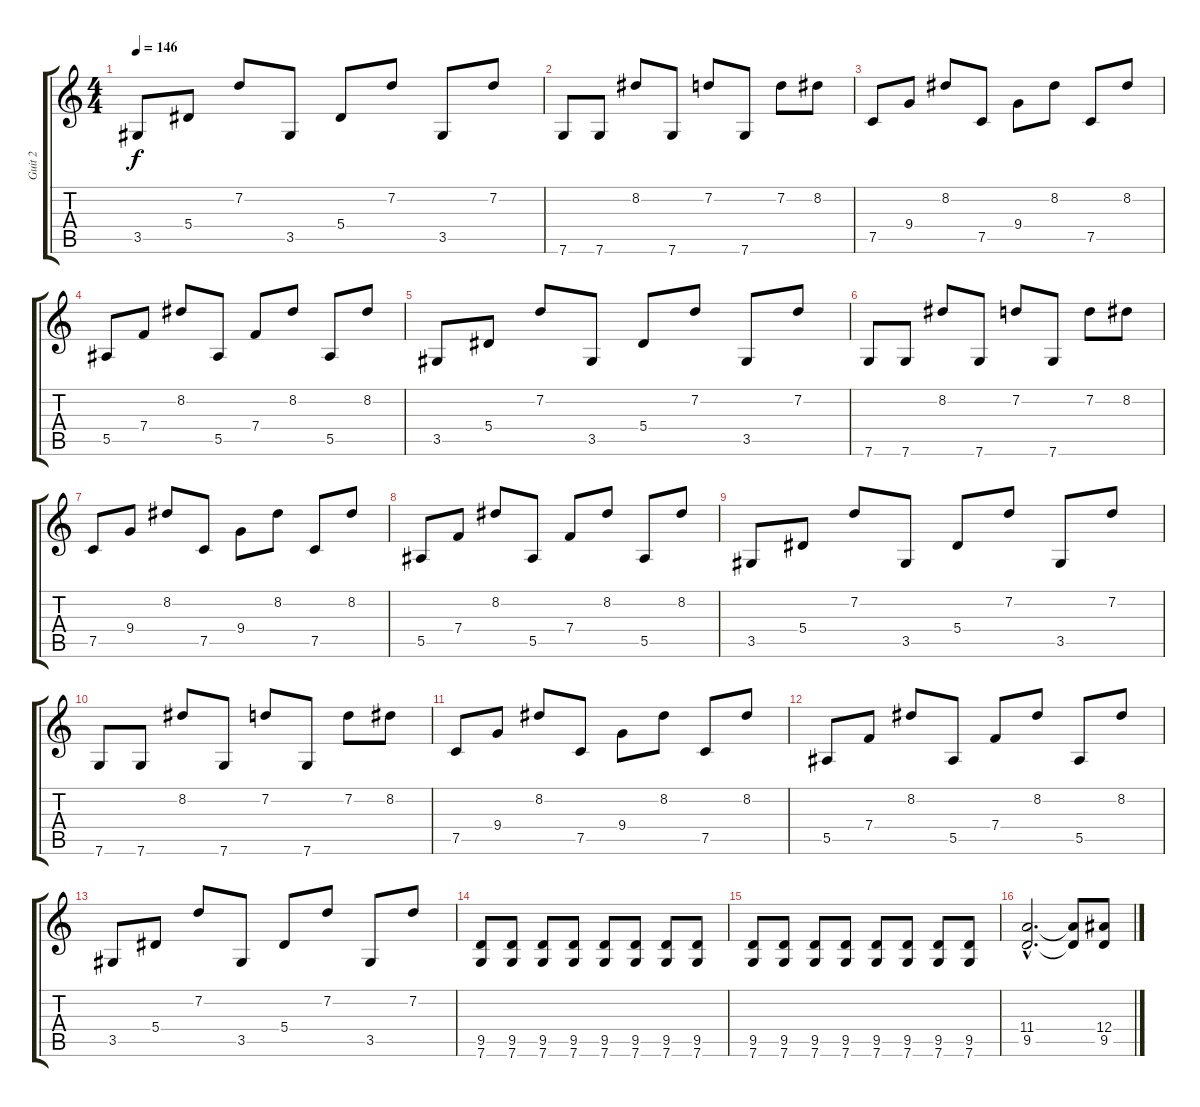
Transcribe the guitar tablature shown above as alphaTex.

\track ("Guit 2" "Guit 2") {instrument distortionguitar}
\staff {score tabs}
\tuning (C4 G3 Eb3 Bb2 F2 C2) {hide}
\ts (4 4)
\tempo 146
\clef g2
\ks c
3.5.8{dy f} 5.4.8 7.2.8 3.5.8 5.4.8 7.2.8 3.5.8 7.2.8 |
7.6.8 7.6.8 8.2.8 7.6.8 7.2.8 7.6.8 7.2.8 8.2.8 |
7.5.8 9.4.8 8.2.8 7.5.8 9.4.8 8.2.8 7.5.8 8.2.8 |
5.5.8 7.4.8 8.2.8 5.5.8 7.4.8 8.2.8 5.5.8 8.2.8 |
3.5.8 5.4.8 7.2.8 3.5.8 5.4.8 7.2.8 3.5.8 7.2.8 |
7.6.8 7.6.8 8.2.8 7.6.8 7.2.8 7.6.8 7.2.8 8.2.8 |
7.5.8 9.4.8 8.2.8 7.5.8 9.4.8 8.2.8 7.5.8 8.2.8 |
5.5.8 7.4.8 8.2.8 5.5.8 7.4.8 8.2.8 5.5.8 8.2.8 |
3.5.8 5.4.8 7.2.8 3.5.8 5.4.8 7.2.8 3.5.8 7.2.8 |
7.6.8 7.6.8 8.2.8 7.6.8 7.2.8 7.6.8 7.2.8 8.2.8 |
7.5.8 9.4.8 8.2.8 7.5.8 9.4.8 8.2.8 7.5.8 8.2.8 |
5.5.8 7.4.8 8.2.8 5.5.8 7.4.8 8.2.8 5.5.8 8.2.8 |
3.5.8 5.4.8 7.2.8 3.5.8 5.4.8 7.2.8 3.5.8 7.2.8 |
(9.5 7.6).8 (9.5 7.6).8 (9.5 7.6).8 (9.5 7.6).8 (9.5 7.6).8 (9.5 7.6).8 (9.5 7.6).8 (9.5 7.6).8 |
(9.5 7.6).8 (9.5 7.6).8 (9.5 7.6).8 (9.5 7.6).8 (9.5 7.6).8 (9.5 7.6).8 (9.5 7.6).8 (9.5 7.6).8 |
(11.4{hac} 9.5{hac}).2{d} (11.4{t} 9.5{t}).8 (12.4 9.5).8
